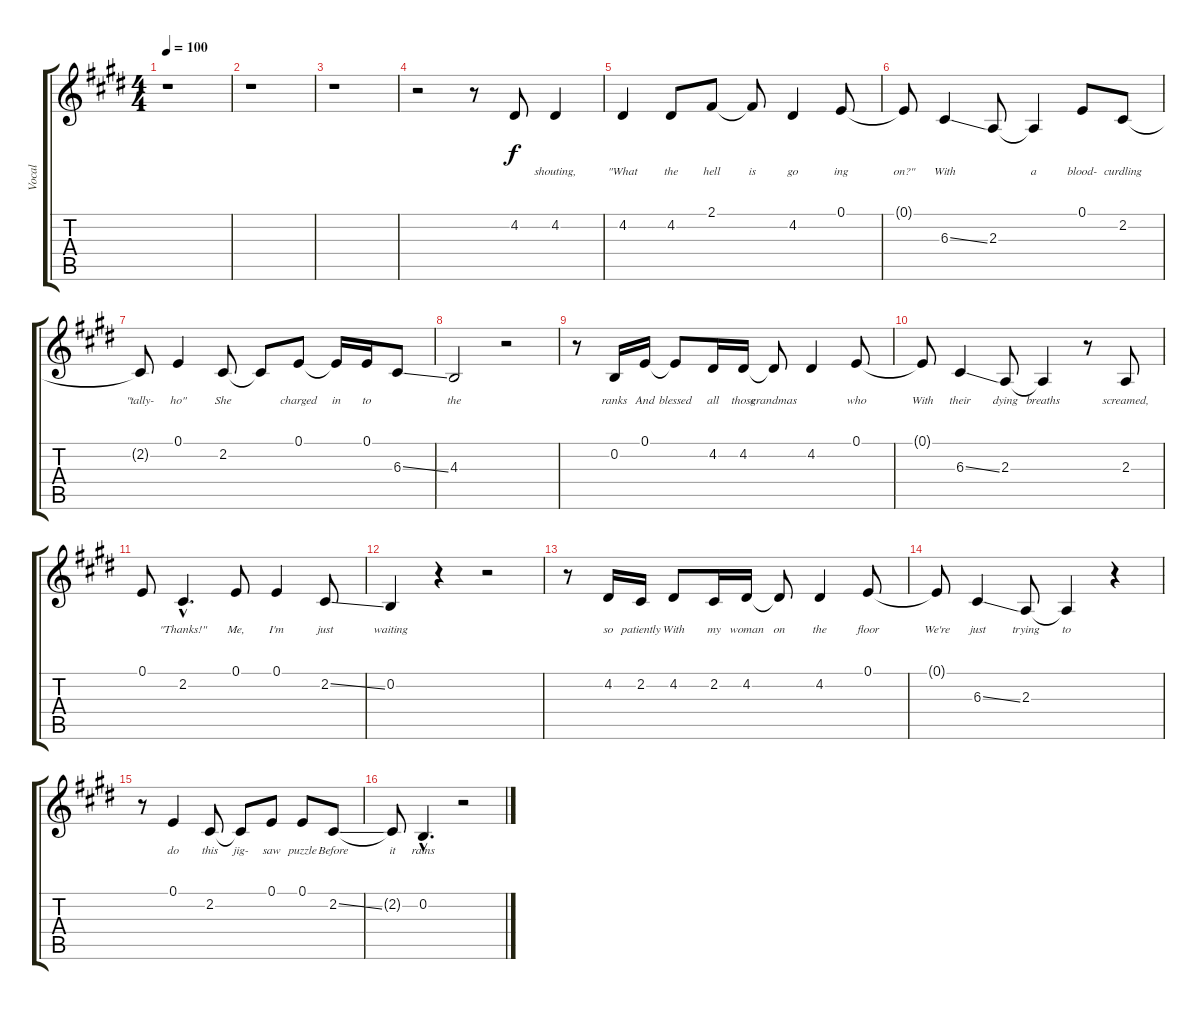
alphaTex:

\track ("Vocal" "Vocal") {instrument lead6voice}
\staff {score tabs}
\tuning (E4 B3 G3 D3 A2 E2) {hide}
\ts (4 4)
\tempo 100
\clef g2
\ks e
r.1{dy f} |
r.1 |
r.1 |
r.2 r.8 4.2.8{lyrics (0 "") lyrics (1 "") lyrics (2 "") lyrics (3 "") lyrics (4 "")} 4.2.4{lyrics (0 "shouting,") lyrics (1 "") lyrics (2 "") lyrics (3 "") lyrics (4 "")} |
4.2.4{lyrics (0 "\"What") lyrics (1 "") lyrics (2 "") lyrics (3 "") lyrics (4 "")} 4.2.8{lyrics (0 "the") lyrics (1 "") lyrics (2 "") lyrics (3 "") lyrics (4 "")} 2.1.8{lyrics (0 "hell") lyrics (1 "") lyrics (2 "") lyrics (3 "") lyrics (4 "")} 2.1{t}.8{lyrics (0 "is") lyrics (1 "") lyrics (2 "") lyrics (3 "") lyrics (4 "")} 4.2.4{lyrics (0 "go") lyrics (1 "") lyrics (2 "") lyrics (3 "") lyrics (4 "")} 0.1.8{lyrics (0 "ing") lyrics (1 "") lyrics (2 "") lyrics (3 "") lyrics (4 "")} |
0.1{t}.8{lyrics (0 "on?\"") lyrics (1 "") lyrics (2 "") lyrics (3 "") lyrics (4 "")} 6.3{ss}.4{lyrics (0 "With") lyrics (1 "") lyrics (2 "") lyrics (3 "") lyrics (4 "")} 2.3.8{lyrics (0 "") lyrics (1 "") lyrics (2 "") lyrics (3 "") lyrics (4 "")} 2.3{t}.4{lyrics (0 "a") lyrics (1 "") lyrics (2 "") lyrics (3 "") lyrics (4 "")} 0.1.8{lyrics (0 "blood-") lyrics (1 "") lyrics (2 "") lyrics (3 "") lyrics (4 "")} 2.2.8{lyrics (0 "curdling") lyrics (1 "") lyrics (2 "") lyrics (3 "") lyrics (4 "")} |
2.2{t}.8{lyrics (0 "\"tally-") lyrics (1 "") lyrics (2 "") lyrics (3 "") lyrics (4 "")} 0.1.4{lyrics (0 "ho\"") lyrics (1 "") lyrics (2 "") lyrics (3 "") lyrics (4 "")} 2.2.8{lyrics (0 "She") lyrics (1 "") lyrics (2 "") lyrics (3 "") lyrics (4 "")} 2.2{t}.8{lyrics (0 "") lyrics (1 "") lyrics (2 "") lyrics (3 "") lyrics (4 "")} 0.1.8{lyrics (0 "charged") lyrics (1 "") lyrics (2 "") lyrics (3 "") lyrics (4 "")} 0.1{t}.16{lyrics (0 "in") lyrics (1 "") lyrics (2 "") lyrics (3 "") lyrics (4 "")} 0.1.16{lyrics (0 "to") lyrics (1 "") lyrics (2 "") lyrics (3 "") lyrics (4 "")} 6.3{ss}.8{lyrics (0 "") lyrics (1 "") lyrics (2 "") lyrics (3 "") lyrics (4 "")} |
4.3.2{lyrics (0 "the") lyrics (1 "") lyrics (2 "") lyrics (3 "") lyrics (4 "")} r.2 |
r.8 0.2.16{lyrics (0 "ranks") lyrics (1 "") lyrics (2 "") lyrics (3 "") lyrics (4 "")} 0.1.16{lyrics (0 "And") lyrics (1 "") lyrics (2 "") lyrics (3 "") lyrics (4 "")} 0.1{t}.8{lyrics (0 "blessed") lyrics (1 "") lyrics (2 "") lyrics (3 "") lyrics (4 "")} 4.2.16{lyrics (0 "all") lyrics (1 "") lyrics (2 "") lyrics (3 "") lyrics (4 "")} 4.2.16{lyrics (0 "those") lyrics (1 "") lyrics (2 "") lyrics (3 "") lyrics (4 "")} 4.2{t}.8{lyrics (0 "grandmas") lyrics (1 "") lyrics (2 "") lyrics (3 "") lyrics (4 "")} 4.2.4{lyrics (0 "") lyrics (1 "") lyrics (2 "") lyrics (3 "") lyrics (4 "")} 0.1.8{lyrics (0 "who") lyrics (1 "") lyrics (2 "") lyrics (3 "") lyrics (4 "")} |
0.1{t}.8{lyrics (0 "With") lyrics (1 "") lyrics (2 "") lyrics (3 "") lyrics (4 "")} 6.3{ss}.4{lyrics (0 "their") lyrics (1 "") lyrics (2 "") lyrics (3 "") lyrics (4 "")} 2.3.8{lyrics (0 "dying") lyrics (1 "") lyrics (2 "") lyrics (3 "") lyrics (4 "")} 2.3{t}.4{lyrics (0 "breaths") lyrics (1 "") lyrics (2 "") lyrics (3 "") lyrics (4 "")} r.8 2.3.8{lyrics (0 "screamed,") lyrics (1 "") lyrics (2 "") lyrics (3 "") lyrics (4 "")} |
0.1.8{lyrics (0 "") lyrics (1 "") lyrics (2 "") lyrics (3 "") lyrics (4 "")} 2.2{hac}.4{d lyrics (0 "\"Thanks!\"") lyrics (1 "") lyrics (2 "") lyrics (3 "") lyrics (4 "")} 0.1.8{lyrics (0 "Me,") lyrics (1 "") lyrics (2 "") lyrics (3 "") lyrics (4 "")} 0.1.4{lyrics (0 "I'm") lyrics (1 "") lyrics (2 "") lyrics (3 "") lyrics (4 "")} 2.2{ss}.8{lyrics (0 "just") lyrics (1 "") lyrics (2 "") lyrics (3 "") lyrics (4 "")} |
0.2.4{lyrics (0 "waiting") lyrics (1 "") lyrics (2 "") lyrics (3 "") lyrics (4 "")} r.4 r.2 |
r.8 4.2.16{lyrics (0 "so") lyrics (1 "") lyrics (2 "") lyrics (3 "") lyrics (4 "")} 2.2.16{lyrics (0 "patiently") lyrics (1 "") lyrics (2 "") lyrics (3 "") lyrics (4 "")} 4.2.8{lyrics (0 "With") lyrics (1 "") lyrics (2 "") lyrics (3 "") lyrics (4 "")} 2.2.16{lyrics (0 "my") lyrics (1 "") lyrics (2 "") lyrics (3 "") lyrics (4 "")} 4.2.16{lyrics (0 "woman") lyrics (1 "") lyrics (2 "") lyrics (3 "") lyrics (4 "")} 4.2{t}.8{lyrics (0 "on") lyrics (1 "") lyrics (2 "") lyrics (3 "") lyrics (4 "")} 4.2.4{lyrics (0 "the") lyrics (1 "") lyrics (2 "") lyrics (3 "") lyrics (4 "")} 0.1.8{lyrics (0 "floor") lyrics (1 "") lyrics (2 "") lyrics (3 "") lyrics (4 "")} |
0.1{t}.8{lyrics (0 "We're") lyrics (1 "") lyrics (2 "") lyrics (3 "") lyrics (4 "")} 6.3{ss}.4{lyrics (0 "just") lyrics (1 "") lyrics (2 "") lyrics (3 "") lyrics (4 "")} 2.3.8{lyrics (0 "trying") lyrics (1 "") lyrics (2 "") lyrics (3 "") lyrics (4 "")} 2.3{t}.4{lyrics (0 "to") lyrics (1 "") lyrics (2 "") lyrics (3 "") lyrics (4 "")} r.4 |
r.8 0.1.4{lyrics (0 "do") lyrics (1 "") lyrics (2 "") lyrics (3 "") lyrics (4 "")} 2.2.8{lyrics (0 "this") lyrics (1 "") lyrics (2 "") lyrics (3 "") lyrics (4 "")} 2.2{t}.8{lyrics (0 "jig-") lyrics (1 "") lyrics (2 "") lyrics (3 "") lyrics (4 "")} 0.1.8{lyrics (0 "saw") lyrics (1 "") lyrics (2 "") lyrics (3 "") lyrics (4 "")} 0.1.8{lyrics (0 "puzzle") lyrics (1 "") lyrics (2 "") lyrics (3 "") lyrics (4 "")} 2.2{ss}.8{lyrics (0 "Before") lyrics (1 "") lyrics (2 "") lyrics (3 "") lyrics (4 "")} |
2.2{t}.8{lyrics (0 "it") lyrics (1 "") lyrics (2 "") lyrics (3 "") lyrics (4 "")} 0.2{hac}.4{d lyrics (0 "rains") lyrics (1 "") lyrics (2 "") lyrics (3 "") lyrics (4 "")} r.2
